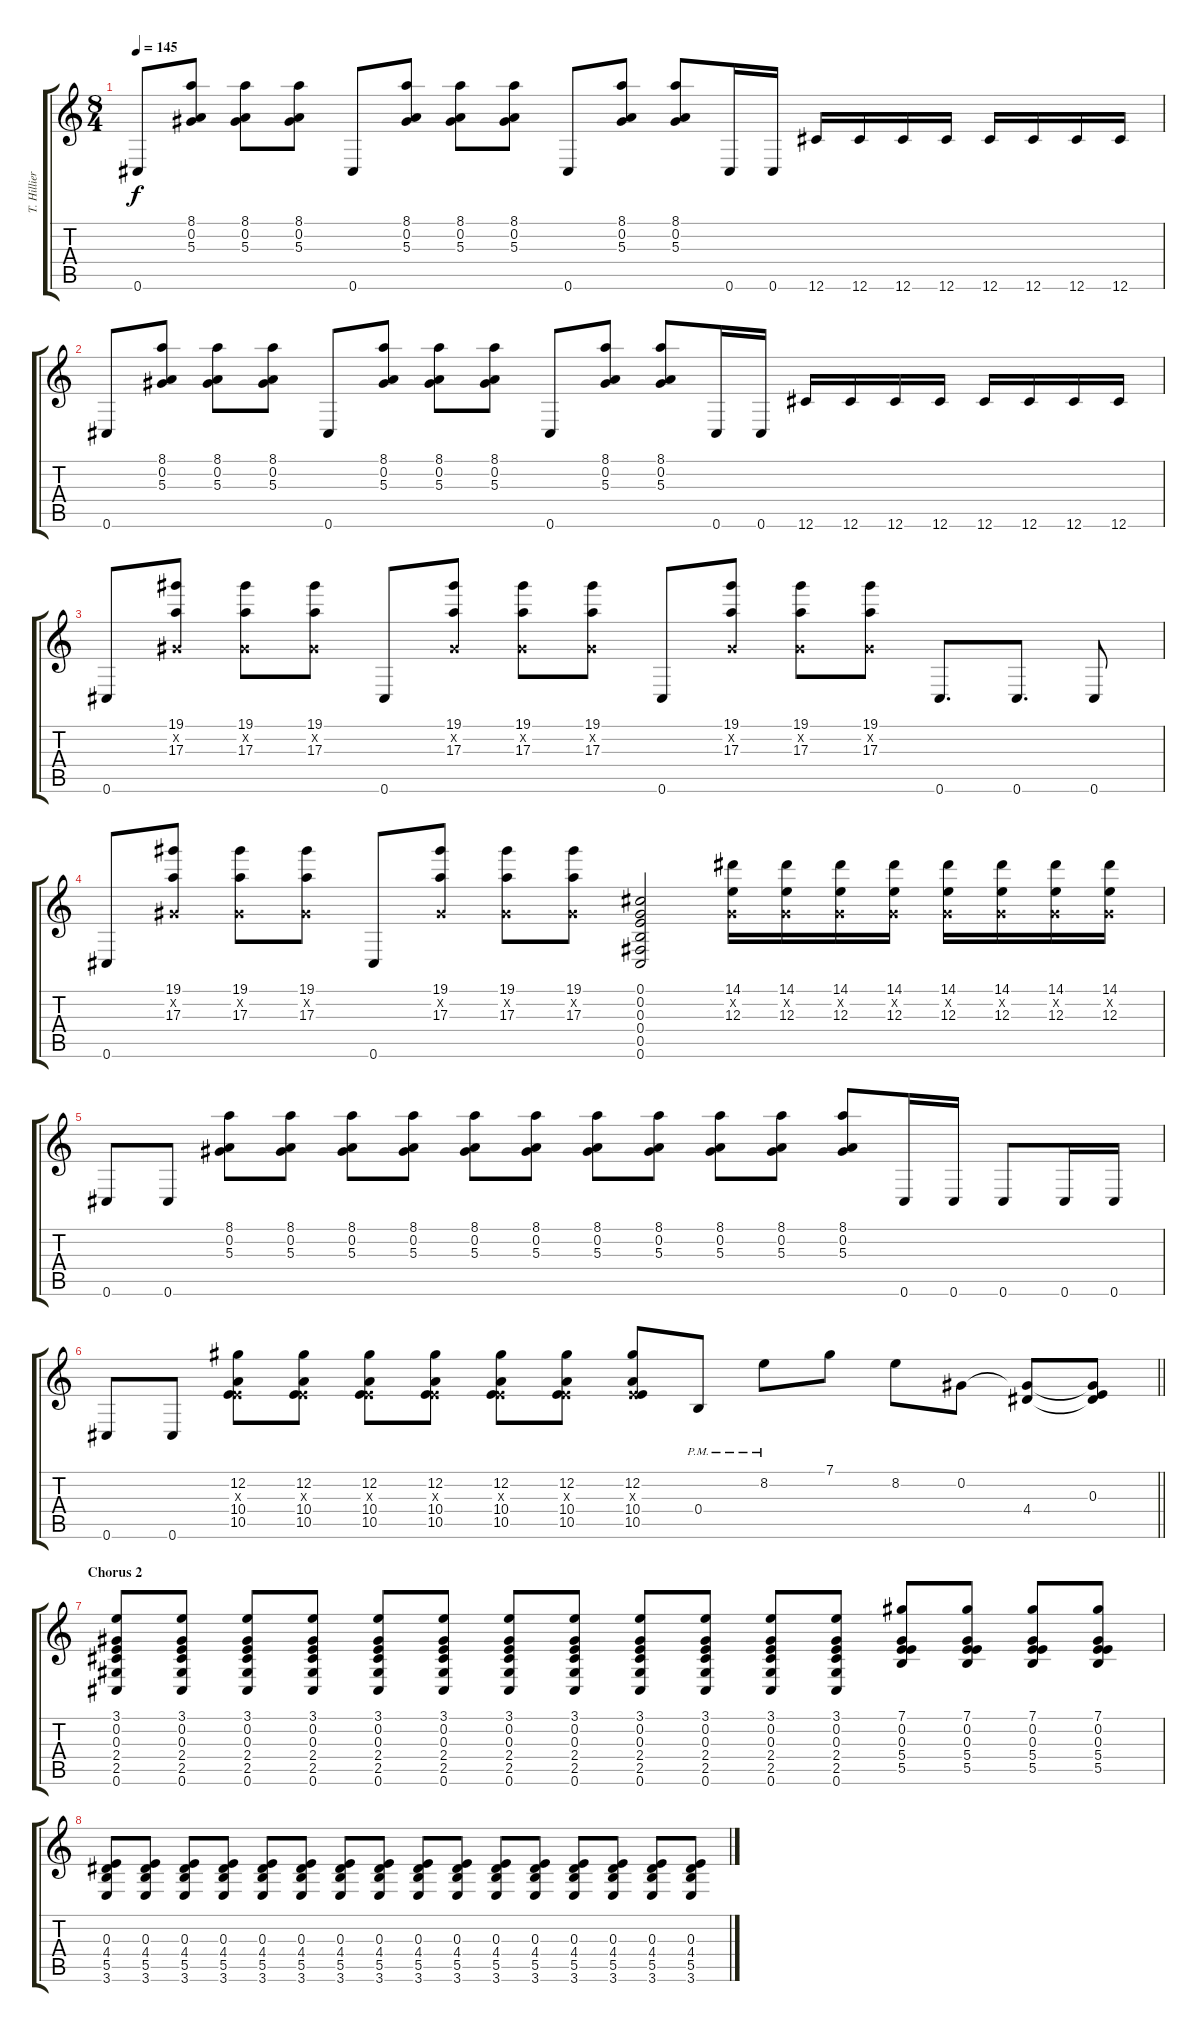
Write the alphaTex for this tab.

\track ("T. Hillier-Brook" "T. Hillier") {instrument distortionguitar}
\staff {score tabs}
\tuning (Db4 Ab3 E3 B2 Gb2 Db2) {hide}
\ts (8 4)
\tempo 145
\clef g2
\ks c
0.6.8{dy f} (8.1 0.2 5.3).8 (8.1 0.2 5.3).8 (8.1 0.2 5.3).8 0.6.8 (8.1 0.2 5.3).8 (8.1 0.2 5.3).8 (8.1 0.2 5.3).8 0.6.8 (8.1 0.2 5.3).8 (8.1 0.2 5.3).8 0.6.16 0.6.16 12.6.16 12.6.16 12.6.16 12.6.16 12.6.16 12.6.16 12.6.16 12.6.16 |
0.6.8 (8.1 0.2 5.3).8 (8.1 0.2 5.3).8 (8.1 0.2 5.3).8 0.6.8 (8.1 0.2 5.3).8 (8.1 0.2 5.3).8 (8.1 0.2 5.3).8 0.6.8 (8.1 0.2 5.3).8 (8.1 0.2 5.3).8 0.6.16 0.6.16 12.6.16 12.6.16 12.6.16 12.6.16 12.6.16 12.6.16 12.6.16 12.6.16 |
0.6.8 (19.1 0.2{x} 17.3).8 (19.1 0.2{x} 17.3).8 (19.1 0.2{x} 17.3).8 0.6.8 (19.1 0.2{x} 17.3).8 (19.1 0.2{x} 17.3).8 (19.1 0.2{x} 17.3).8 0.6.8 (19.1 0.2{x} 17.3).8 (19.1 0.2{x} 17.3).8 (19.1 0.2{x} 17.3).8 0.6.8{d} 0.6.8{d} 0.6.8 |
0.6.8 (19.1 0.2{x} 17.3).8 (19.1 0.2{x} 17.3).8 (19.1 0.2{x} 17.3).8 0.6.8 (19.1 0.2{x} 17.3).8 (19.1 0.2{x} 17.3).8 (19.1 0.2{x} 17.3).8 (0.1 0.2 0.3 0.4 0.5 0.6).2 (14.1 0.2{x} 12.3).16 (14.1 0.2{x} 12.3).16 (14.1 0.2{x} 12.3).16 (14.1 0.2{x} 12.3).16 (14.1 0.2{x} 12.3).16 (14.1 0.2{x} 12.3).16 (14.1 0.2{x} 12.3).16 (14.1 0.2{x} 12.3).16 |
0.6.8 0.6.8 (8.1 0.2 5.3).8 (8.1 0.2 5.3).8 (8.1 0.2 5.3).8 (8.1 0.2 5.3).8 (8.1 0.2 5.3).8 (8.1 0.2 5.3).8 (8.1 0.2 5.3).8 (8.1 0.2 5.3).8 (8.1 0.2 5.3).8 (8.1 0.2 5.3).8 (8.1 0.2 5.3).8 0.6.16 0.6.16 0.6.8 0.6.16 0.6.16 |
\barLineRight lightlight
0.6.8 0.6.8 (12.2 0.3{x} 10.4 10.5).8 (12.2 0.3{x} 10.4 10.5).8 (12.2 0.3{x} 10.4 10.5).8 (12.2 0.3{x} 10.4 10.5).8 (12.2 0.3{x} 10.4 10.5).8 (12.2 0.3{x} 10.4 10.5).8 (12.2 0.3{x} 10.4 10.5).8 0.4{pm}.8 8.2{pm}.8 7.1.8 8.2.8 0.2.8 (0.2{t} 4.4).8 (0.2{t} 0.3 4.4{t}).8 |
\section ("" "Chorus 2")
(3.1 0.2 0.3 2.4 2.5 0.6).8 (3.1 0.2 0.3 2.4 2.5 0.6).8 (3.1 0.2 0.3 2.4 2.5 0.6).8 (3.1 0.2 0.3 2.4 2.5 0.6).8 (3.1 0.2 0.3 2.4 2.5 0.6).8 (3.1 0.2 0.3 2.4 2.5 0.6).8 (3.1 0.2 0.3 2.4 2.5 0.6).8 (3.1 0.2 0.3 2.4 2.5 0.6).8 (3.1 0.2 0.3 2.4 2.5 0.6).8 (3.1 0.2 0.3 2.4 2.5 0.6).8 (3.1 0.2 0.3 2.4 2.5 0.6).8 (3.1 0.2 0.3 2.4 2.5 0.6).8 (7.1 0.2 0.3 5.4 5.5).8 (7.1 0.2 0.3 5.4 5.5).8 (7.1 0.2 0.3 5.4 5.5).8 (7.1 0.2 0.3 5.4 5.5).8 |
(0.3 4.4 5.5 3.6).8 (0.3 4.4 5.5 3.6).8 (0.3 4.4 5.5 3.6).8 (0.3 4.4 5.5 3.6).8 (0.3 4.4 5.5 3.6).8 (0.3 4.4 5.5 3.6).8 (0.3 4.4 5.5 3.6).8 (0.3 4.4 5.5 3.6).8 (0.3 4.4 5.5 3.6).8 (0.3 4.4 5.5 3.6).8 (0.3 4.4 5.5 3.6).8 (0.3 4.4 5.5 3.6).8 (0.3 4.4 5.5 3.6).8 (0.3 4.4 5.5 3.6).8 (0.3 4.4 5.5 3.6).8 (0.3 4.4 5.5 3.6).8
